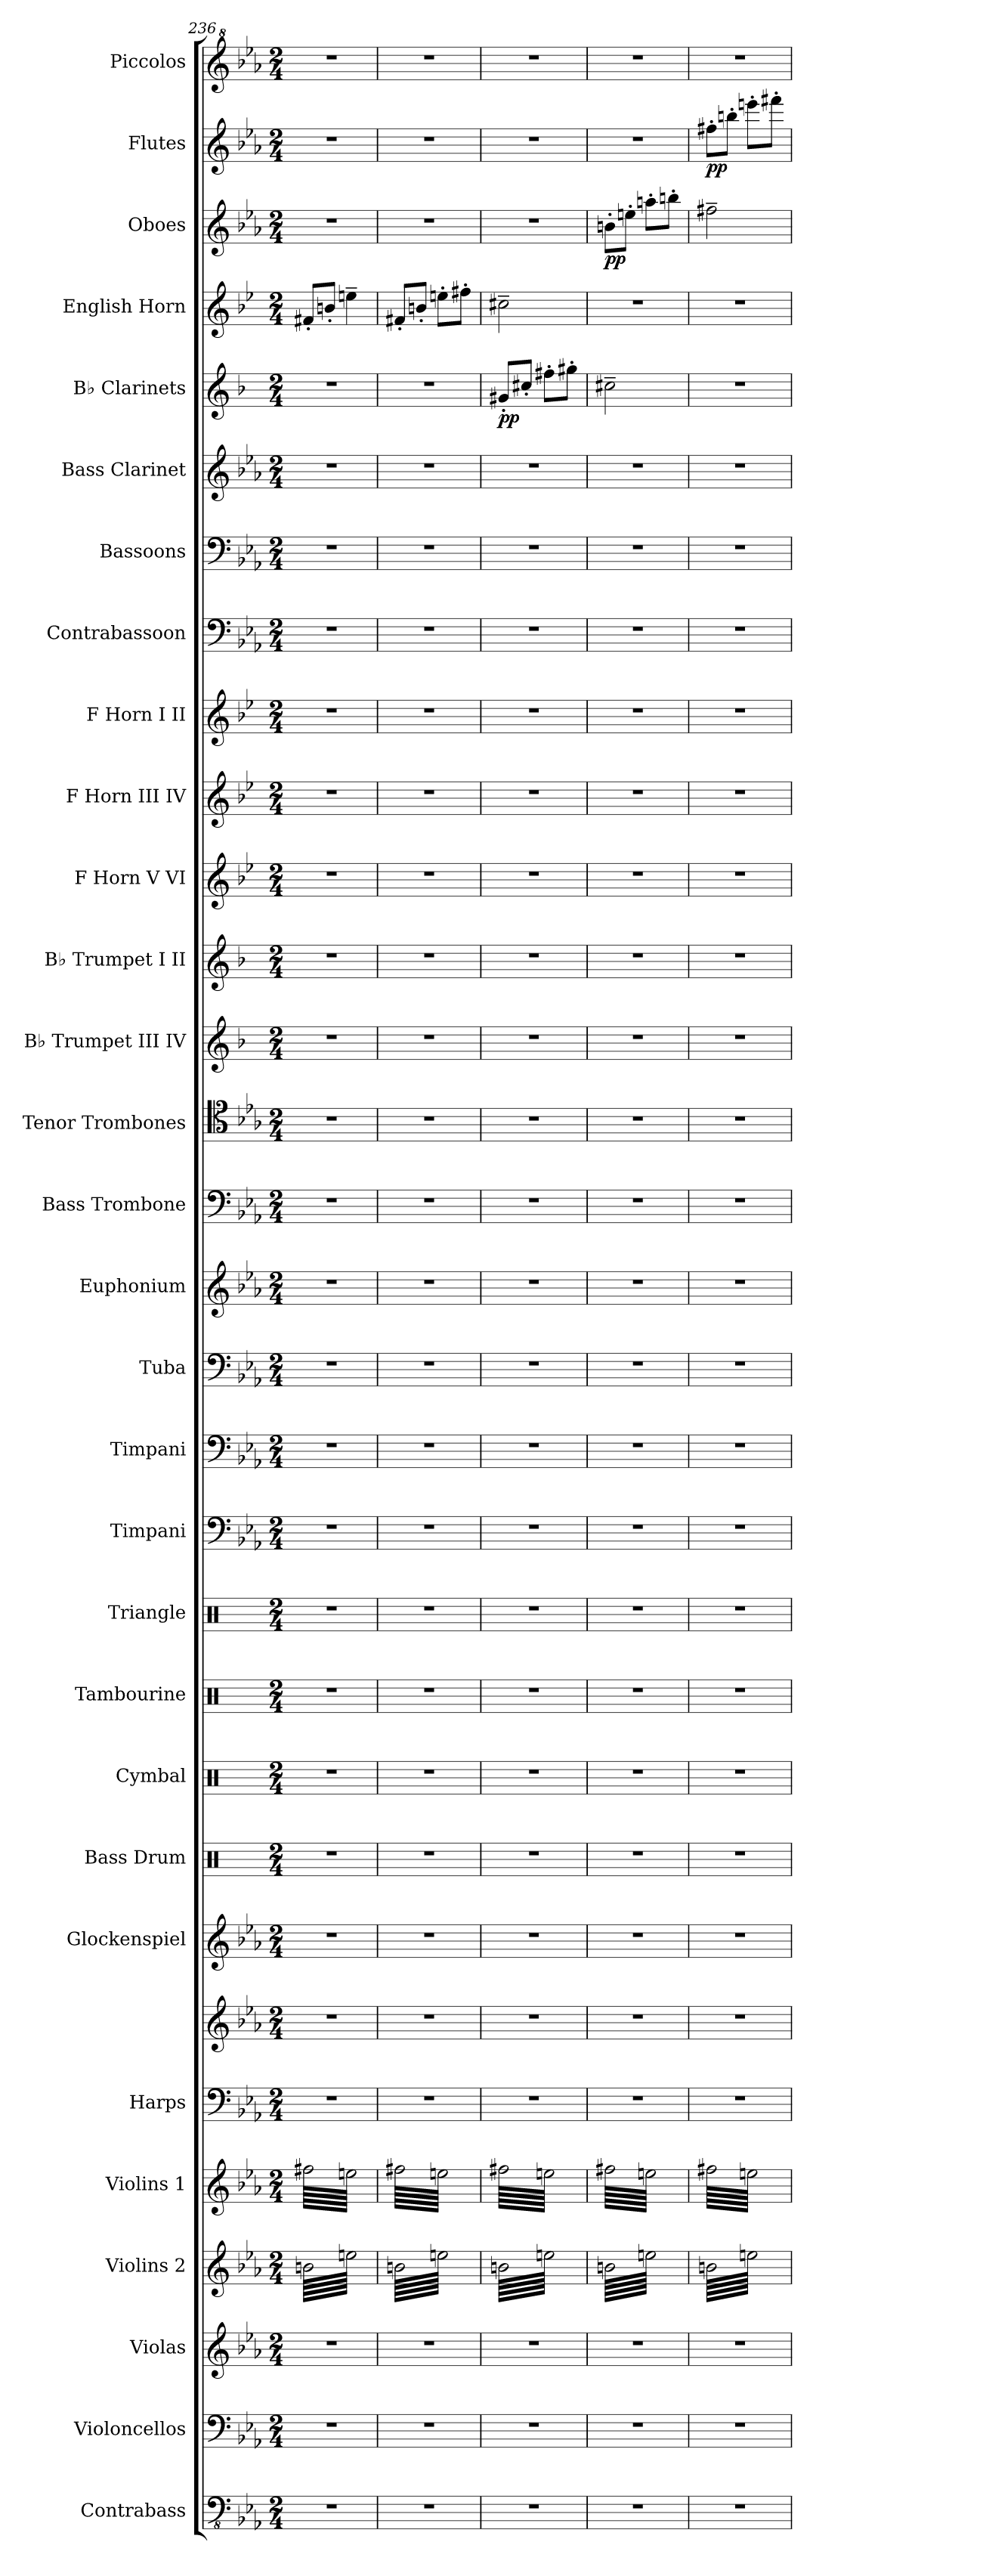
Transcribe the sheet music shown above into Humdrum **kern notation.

**kern	**kern	**kern	**kern	**kern	**kern	**kern	**kern	**kern	**kern	**kern	**kern	**kern	**kern	**kern	**kern	**kern	**kern	**kern	**kern	**kern	**kern	**kern	**kern	**kern	**kern	**kern	**dynam	**kern	**kern	**dynam	**kern	**dynam	**kern
*part30	*part29	*part28	*part27	*part26	*part25	*part25	*part24	*part23	*part22	*part21	*part20	*part19	*part18	*part17	*part16	*part15	*part14	*part13	*part12	*part11	*part10	*part9	*part8	*part7	*part6	*part5	*part5	*part4	*part3	*part3	*part2	*part2	*part1
*staff31	*staff30	*staff29	*staff28	*staff27	*staff26	*staff25	*staff24	*staff23	*staff22	*staff21	*staff20	*staff19	*staff18	*staff17	*staff16	*staff15	*staff14	*staff13	*staff12	*staff11	*staff10	*staff9	*staff8	*staff7	*staff6	*staff5	*staff5	*staff4	*staff3	*staff3	*staff2	*staff2	*staff1
*I"Contrabass	*I"Violoncellos	*I"Violas	*I"Violins 2	*I"Violins 1	*I"Harps	*	*I"Glockenspiel	*I"Bass Drum	*I"Cymbal	*I"Tambourine	*I"Triangle	*I"Timpani	*I"Timpani	*I"Tuba	*I"Euphonium	*I"Bass Trombone	*I"Tenor Trombones	*I"B♭ Trumpet III IV	*I"B♭ Trumpet I II	*I"F Horn V VI	*I"F Horn III IV	*I"F Horn I II	*I"Contrabassoon	*I"Bassoons	*I"Bass Clarinet	*I"B♭ Clarinets	*	*I"English Horn	*I"Oboes	*	*I"Flutes	*	*I"Piccolos
*I'Cb.	*I'Vc.	*I'Vla.	*I'Vln. 2	*I'Vln. 1	*I'Hrp.	*	*I'Glk.	*I'B. Dr.	*I'Cym.	*I'Tamb.	*I'Trgl.	*I'Timp.	*I'Timp.	*I'Tba.	*I'Euph.	*I'Tbn.	*I'Tbn.	*I'B♭ Tpt.	*I'B♭ Tpt.	*I'F Hn.	*I'F Hn.	*I'F Hn.	*I'Cbsn.	*I'Bsn.	*I'B. Cl.	*I'B♭ Cl.	*	*I'E. Hn.	*I'Ob.	*	*I'Fl.	*	*I'Picc.
*clefFv4	*clefF4	*clefG2	*clefG2	*clefG2	*clefF4	*clefG2	*clefG2	*clefX	*clefX	*clefX	*clefX	*clefF4	*clefF4	*clefF4	*clefG2	*clefF4	*clefC4	*clefG2	*clefG2	*clefG2	*clefG2	*clefG2	*clefF4	*clefF4	*clefG2	*clefG2	*	*clefG2	*clefG2	*	*clefG2	*	*clefG^2
*	*	*	*	*	*	*	*ITrd-14c-24	*	*	*	*	*	*	*	*ITrd8c14	*	*	*ITrd1c2	*ITrd1c2	*ITrd4c7	*ITrd4c7	*ITrd4c7	*ITrd7c12	*	*ITrd8c14	*ITrd1c2	*	*ITrd4c7	*	*	*	*	*
*k[b-e-a-]	*k[b-e-a-]	*k[b-e-a-]	*k[b-e-a-]	*k[b-e-a-]	*k[b-e-a-]	*k[b-e-a-]	*k[b-e-a-]	*k[]	*k[]	*k[]	*k[]	*k[b-e-a-]	*k[b-e-a-]	*k[b-e-a-]	*k[b-e-a-]	*k[b-e-a-]	*k[b-e-a-]	*k[b-e-a-]	*k[b-e-a-]	*k[b-e-a-]	*k[b-e-a-]	*k[b-e-a-]	*k[b-e-a-]	*k[b-e-a-]	*k[b-e-a-]	*k[b-e-a-]	*	*k[b-e-a-]	*k[b-e-a-]	*	*k[b-e-a-]	*	*k[b-e-a-]
*M2/4	*M2/4	*M2/4	*M2/4	*M2/4	*M2/4	*M2/4	*M2/4	*M2/4	*M2/4	*M2/4	*M2/4	*M2/4	*M2/4	*M2/4	*M2/4	*M2/4	*M2/4	*M2/4	*M2/4	*M2/4	*M2/4	*M2/4	*M2/4	*M2/4	*M2/4	*M2/4	*	*M2/4	*M2/4	*	*M2/4	*	*M2/4
=236	=236	=236	=236	=236	=236	=236	=236	=236	=236	=236	=236	=236	=236	=236	=236	=236	=236	=236	=236	=236	=236	=236	=236	=236	=236	=236	=236	=236	=236	=236	=236	=236	=236
*	*	*	*tremolo	*	*	*	*	*	*	*	*	*	*	*	*	*	*	*	*	*	*	*	*	*	*	*	*	*	*	*	*	*	*
*	*	*	*	*tremolo	*	*	*	*	*	*	*	*	*	*	*	*	*	*	*	*	*	*	*	*	*	*	*	*	*	*	*	*	*
2r	2r	2r	64bn\LLLL	64ff#X\LLLL	2r	2r	2r	2r	2r	2r	2r	2r	2r	2r	2r	2r	2r	2r	2r	2r	2r	2r	2r	2r	2r	2r	.	8Bn'/L	2r	.	2r	.	2r
.	.	.	64een\	64een\	.	.	.	.	.	.	.	.	.	.	.	.	.	.	.	.	.	.	.	.	.	.	.	.	.	.	.	.	.
.	.	.	64bn\	64ff#X\	.	.	.	.	.	.	.	.	.	.	.	.	.	.	.	.	.	.	.	.	.	.	.	.	.	.	.	.	.
.	.	.	64een\	64een\	.	.	.	.	.	.	.	.	.	.	.	.	.	.	.	.	.	.	.	.	.	.	.	.	.	.	.	.	.
.	.	.	64bn\	64ff#X\	.	.	.	.	.	.	.	.	.	.	.	.	.	.	.	.	.	.	.	.	.	.	.	.	.	.	.	.	.
.	.	.	64een\	64een\	.	.	.	.	.	.	.	.	.	.	.	.	.	.	.	.	.	.	.	.	.	.	.	.	.	.	.	.	.
.	.	.	64bn\	64ff#X\	.	.	.	.	.	.	.	.	.	.	.	.	.	.	.	.	.	.	.	.	.	.	.	.	.	.	.	.	.
.	.	.	64een\	64een\	.	.	.	.	.	.	.	.	.	.	.	.	.	.	.	.	.	.	.	.	.	.	.	.	.	.	.	.	.
.	.	.	64bn\	64ff#X\	.	.	.	.	.	.	.	.	.	.	.	.	.	.	.	.	.	.	.	.	.	.	.	8en'/J	.	.	.	.	.
.	.	.	64een\	64een\	.	.	.	.	.	.	.	.	.	.	.	.	.	.	.	.	.	.	.	.	.	.	.	.	.	.	.	.	.
.	.	.	64bn\	64ff#X\	.	.	.	.	.	.	.	.	.	.	.	.	.	.	.	.	.	.	.	.	.	.	.	.	.	.	.	.	.
.	.	.	64een\	64een\	.	.	.	.	.	.	.	.	.	.	.	.	.	.	.	.	.	.	.	.	.	.	.	.	.	.	.	.	.
.	.	.	64bn\	64ff#X\	.	.	.	.	.	.	.	.	.	.	.	.	.	.	.	.	.	.	.	.	.	.	.	.	.	.	.	.	.
.	.	.	64een\	64een\	.	.	.	.	.	.	.	.	.	.	.	.	.	.	.	.	.	.	.	.	.	.	.	.	.	.	.	.	.
.	.	.	64bn\	64ff#X\	.	.	.	.	.	.	.	.	.	.	.	.	.	.	.	.	.	.	.	.	.	.	.	.	.	.	.	.	.
.	.	.	64een\	64een\	.	.	.	.	.	.	.	.	.	.	.	.	.	.	.	.	.	.	.	.	.	.	.	.	.	.	.	.	.
.	.	.	64bn\	64ff#X\	.	.	.	.	.	.	.	.	.	.	.	.	.	.	.	.	.	.	.	.	.	.	.	4an~\	.	.	.	.	.
.	.	.	64een\	64een\	.	.	.	.	.	.	.	.	.	.	.	.	.	.	.	.	.	.	.	.	.	.	.	.	.	.	.	.	.
.	.	.	64bn\	64ff#X\	.	.	.	.	.	.	.	.	.	.	.	.	.	.	.	.	.	.	.	.	.	.	.	.	.	.	.	.	.
.	.	.	64een\	64een\	.	.	.	.	.	.	.	.	.	.	.	.	.	.	.	.	.	.	.	.	.	.	.	.	.	.	.	.	.
.	.	.	64bn\	64ff#X\	.	.	.	.	.	.	.	.	.	.	.	.	.	.	.	.	.	.	.	.	.	.	.	.	.	.	.	.	.
.	.	.	64een\	64een\	.	.	.	.	.	.	.	.	.	.	.	.	.	.	.	.	.	.	.	.	.	.	.	.	.	.	.	.	.
.	.	.	64bn\	64ff#X\	.	.	.	.	.	.	.	.	.	.	.	.	.	.	.	.	.	.	.	.	.	.	.	.	.	.	.	.	.
.	.	.	64een\	64een\	.	.	.	.	.	.	.	.	.	.	.	.	.	.	.	.	.	.	.	.	.	.	.	.	.	.	.	.	.
.	.	.	64bn\	64ff#X\	.	.	.	.	.	.	.	.	.	.	.	.	.	.	.	.	.	.	.	.	.	.	.	.	.	.	.	.	.
.	.	.	64een\	64een\	.	.	.	.	.	.	.	.	.	.	.	.	.	.	.	.	.	.	.	.	.	.	.	.	.	.	.	.	.
.	.	.	64bn\	64ff#X\	.	.	.	.	.	.	.	.	.	.	.	.	.	.	.	.	.	.	.	.	.	.	.	.	.	.	.	.	.
.	.	.	64een\	64een\	.	.	.	.	.	.	.	.	.	.	.	.	.	.	.	.	.	.	.	.	.	.	.	.	.	.	.	.	.
.	.	.	64bn\	64ff#X\	.	.	.	.	.	.	.	.	.	.	.	.	.	.	.	.	.	.	.	.	.	.	.	.	.	.	.	.	.
.	.	.	64een\	64een\	.	.	.	.	.	.	.	.	.	.	.	.	.	.	.	.	.	.	.	.	.	.	.	.	.	.	.	.	.
.	.	.	64bn\	64ff#X\	.	.	.	.	.	.	.	.	.	.	.	.	.	.	.	.	.	.	.	.	.	.	.	.	.	.	.	.	.
.	.	.	64een\JJJJ	64een\JJJJ	.	.	.	.	.	.	.	.	.	.	.	.	.	.	.	.	.	.	.	.	.	.	.	.	.	.	.	.	.
=237	=237	=237	=237	=237	=237	=237	=237	=237	=237	=237	=237	=237	=237	=237	=237	=237	=237	=237	=237	=237	=237	=237	=237	=237	=237	=237	=237	=237	=237	=237	=237	=237	=237
2r	2r	2r	64bn\LLLL	64ff#X\LLLL	2r	2r	2r	2r	2r	2r	2r	2r	2r	2r	2r	2r	2r	2r	2r	2r	2r	2r	2r	2r	2r	2r	.	8Bn'/L	2r	.	2r	.	2r
.	.	.	64een\	64een\	.	.	.	.	.	.	.	.	.	.	.	.	.	.	.	.	.	.	.	.	.	.	.	.	.	.	.	.	.
.	.	.	64bn\	64ff#X\	.	.	.	.	.	.	.	.	.	.	.	.	.	.	.	.	.	.	.	.	.	.	.	.	.	.	.	.	.
.	.	.	64een\	64een\	.	.	.	.	.	.	.	.	.	.	.	.	.	.	.	.	.	.	.	.	.	.	.	.	.	.	.	.	.
.	.	.	64bn\	64ff#X\	.	.	.	.	.	.	.	.	.	.	.	.	.	.	.	.	.	.	.	.	.	.	.	.	.	.	.	.	.
.	.	.	64een\	64een\	.	.	.	.	.	.	.	.	.	.	.	.	.	.	.	.	.	.	.	.	.	.	.	.	.	.	.	.	.
.	.	.	64bn\	64ff#X\	.	.	.	.	.	.	.	.	.	.	.	.	.	.	.	.	.	.	.	.	.	.	.	.	.	.	.	.	.
.	.	.	64een\	64een\	.	.	.	.	.	.	.	.	.	.	.	.	.	.	.	.	.	.	.	.	.	.	.	.	.	.	.	.	.
.	.	.	64bn\	64ff#X\	.	.	.	.	.	.	.	.	.	.	.	.	.	.	.	.	.	.	.	.	.	.	.	8en'/J	.	.	.	.	.
.	.	.	64een\	64een\	.	.	.	.	.	.	.	.	.	.	.	.	.	.	.	.	.	.	.	.	.	.	.	.	.	.	.	.	.
.	.	.	64bn\	64ff#X\	.	.	.	.	.	.	.	.	.	.	.	.	.	.	.	.	.	.	.	.	.	.	.	.	.	.	.	.	.
.	.	.	64een\	64een\	.	.	.	.	.	.	.	.	.	.	.	.	.	.	.	.	.	.	.	.	.	.	.	.	.	.	.	.	.
.	.	.	64bn\	64ff#X\	.	.	.	.	.	.	.	.	.	.	.	.	.	.	.	.	.	.	.	.	.	.	.	.	.	.	.	.	.
.	.	.	64een\	64een\	.	.	.	.	.	.	.	.	.	.	.	.	.	.	.	.	.	.	.	.	.	.	.	.	.	.	.	.	.
.	.	.	64bn\	64ff#X\	.	.	.	.	.	.	.	.	.	.	.	.	.	.	.	.	.	.	.	.	.	.	.	.	.	.	.	.	.
.	.	.	64een\	64een\	.	.	.	.	.	.	.	.	.	.	.	.	.	.	.	.	.	.	.	.	.	.	.	.	.	.	.	.	.
.	.	.	64bn\	64ff#X\	.	.	.	.	.	.	.	.	.	.	.	.	.	.	.	.	.	.	.	.	.	.	.	8an'\L	.	.	.	.	.
.	.	.	64een\	64een\	.	.	.	.	.	.	.	.	.	.	.	.	.	.	.	.	.	.	.	.	.	.	.	.	.	.	.	.	.
.	.	.	64bn\	64ff#X\	.	.	.	.	.	.	.	.	.	.	.	.	.	.	.	.	.	.	.	.	.	.	.	.	.	.	.	.	.
.	.	.	64een\	64een\	.	.	.	.	.	.	.	.	.	.	.	.	.	.	.	.	.	.	.	.	.	.	.	.	.	.	.	.	.
.	.	.	64bn\	64ff#X\	.	.	.	.	.	.	.	.	.	.	.	.	.	.	.	.	.	.	.	.	.	.	.	.	.	.	.	.	.
.	.	.	64een\	64een\	.	.	.	.	.	.	.	.	.	.	.	.	.	.	.	.	.	.	.	.	.	.	.	.	.	.	.	.	.
.	.	.	64bn\	64ff#X\	.	.	.	.	.	.	.	.	.	.	.	.	.	.	.	.	.	.	.	.	.	.	.	.	.	.	.	.	.
.	.	.	64een\	64een\	.	.	.	.	.	.	.	.	.	.	.	.	.	.	.	.	.	.	.	.	.	.	.	.	.	.	.	.	.
.	.	.	64bn\	64ff#X\	.	.	.	.	.	.	.	.	.	.	.	.	.	.	.	.	.	.	.	.	.	.	.	8bn'\J	.	.	.	.	.
.	.	.	64een\	64een\	.	.	.	.	.	.	.	.	.	.	.	.	.	.	.	.	.	.	.	.	.	.	.	.	.	.	.	.	.
.	.	.	64bn\	64ff#X\	.	.	.	.	.	.	.	.	.	.	.	.	.	.	.	.	.	.	.	.	.	.	.	.	.	.	.	.	.
.	.	.	64een\	64een\	.	.	.	.	.	.	.	.	.	.	.	.	.	.	.	.	.	.	.	.	.	.	.	.	.	.	.	.	.
.	.	.	64bn\	64ff#X\	.	.	.	.	.	.	.	.	.	.	.	.	.	.	.	.	.	.	.	.	.	.	.	.	.	.	.	.	.
.	.	.	64een\	64een\	.	.	.	.	.	.	.	.	.	.	.	.	.	.	.	.	.	.	.	.	.	.	.	.	.	.	.	.	.
.	.	.	64bn\	64ff#X\	.	.	.	.	.	.	.	.	.	.	.	.	.	.	.	.	.	.	.	.	.	.	.	.	.	.	.	.	.
.	.	.	64een\JJJJ	64een\JJJJ	.	.	.	.	.	.	.	.	.	.	.	.	.	.	.	.	.	.	.	.	.	.	.	.	.	.	.	.	.
=238	=238	=238	=238	=238	=238	=238	=238	=238	=238	=238	=238	=238	=238	=238	=238	=238	=238	=238	=238	=238	=238	=238	=238	=238	=238	=238	=238	=238	=238	=238	=238	=238	=238
!	!	!	!	!	!	!	!	!	!	!	!	!	!	!	!	!	!	!	!	!	!	!	!	!	!	!	!LO:DY:b	!	!	!	!	!	!
2r	2r	2r	64bn\LLLL	64ff#X\LLLL	2r	2r	2r	2r	2r	2r	2r	2r	2r	2r	2r	2r	2r	2r	2r	2r	2r	2r	2r	2r	2r	8f#X'/L	pp	2f#X~\	2r	.	2r	.	2r
.	.	.	64een\	64een\	.	.	.	.	.	.	.	.	.	.	.	.	.	.	.	.	.	.	.	.	.	.	.	.	.	.	.	.	.
.	.	.	64bn\	64ff#X\	.	.	.	.	.	.	.	.	.	.	.	.	.	.	.	.	.	.	.	.	.	.	.	.	.	.	.	.	.
.	.	.	64een\	64een\	.	.	.	.	.	.	.	.	.	.	.	.	.	.	.	.	.	.	.	.	.	.	.	.	.	.	.	.	.
.	.	.	64bn\	64ff#X\	.	.	.	.	.	.	.	.	.	.	.	.	.	.	.	.	.	.	.	.	.	.	.	.	.	.	.	.	.
.	.	.	64een\	64een\	.	.	.	.	.	.	.	.	.	.	.	.	.	.	.	.	.	.	.	.	.	.	.	.	.	.	.	.	.
.	.	.	64bn\	64ff#X\	.	.	.	.	.	.	.	.	.	.	.	.	.	.	.	.	.	.	.	.	.	.	.	.	.	.	.	.	.
.	.	.	64een\	64een\	.	.	.	.	.	.	.	.	.	.	.	.	.	.	.	.	.	.	.	.	.	.	.	.	.	.	.	.	.
.	.	.	64bn\	64ff#X\	.	.	.	.	.	.	.	.	.	.	.	.	.	.	.	.	.	.	.	.	.	8bn'/J	.	.	.	.	.	.	.
.	.	.	64een\	64een\	.	.	.	.	.	.	.	.	.	.	.	.	.	.	.	.	.	.	.	.	.	.	.	.	.	.	.	.	.
.	.	.	64bn\	64ff#X\	.	.	.	.	.	.	.	.	.	.	.	.	.	.	.	.	.	.	.	.	.	.	.	.	.	.	.	.	.
.	.	.	64een\	64een\	.	.	.	.	.	.	.	.	.	.	.	.	.	.	.	.	.	.	.	.	.	.	.	.	.	.	.	.	.
.	.	.	64bn\	64ff#X\	.	.	.	.	.	.	.	.	.	.	.	.	.	.	.	.	.	.	.	.	.	.	.	.	.	.	.	.	.
.	.	.	64een\	64een\	.	.	.	.	.	.	.	.	.	.	.	.	.	.	.	.	.	.	.	.	.	.	.	.	.	.	.	.	.
.	.	.	64bn\	64ff#X\	.	.	.	.	.	.	.	.	.	.	.	.	.	.	.	.	.	.	.	.	.	.	.	.	.	.	.	.	.
.	.	.	64een\	64een\	.	.	.	.	.	.	.	.	.	.	.	.	.	.	.	.	.	.	.	.	.	.	.	.	.	.	.	.	.
.	.	.	64bn\	64ff#X\	.	.	.	.	.	.	.	.	.	.	.	.	.	.	.	.	.	.	.	.	.	8een'\L	.	.	.	.	.	.	.
.	.	.	64een\	64een\	.	.	.	.	.	.	.	.	.	.	.	.	.	.	.	.	.	.	.	.	.	.	.	.	.	.	.	.	.
.	.	.	64bn\	64ff#X\	.	.	.	.	.	.	.	.	.	.	.	.	.	.	.	.	.	.	.	.	.	.	.	.	.	.	.	.	.
.	.	.	64een\	64een\	.	.	.	.	.	.	.	.	.	.	.	.	.	.	.	.	.	.	.	.	.	.	.	.	.	.	.	.	.
.	.	.	64bn\	64ff#X\	.	.	.	.	.	.	.	.	.	.	.	.	.	.	.	.	.	.	.	.	.	.	.	.	.	.	.	.	.
.	.	.	64een\	64een\	.	.	.	.	.	.	.	.	.	.	.	.	.	.	.	.	.	.	.	.	.	.	.	.	.	.	.	.	.
.	.	.	64bn\	64ff#X\	.	.	.	.	.	.	.	.	.	.	.	.	.	.	.	.	.	.	.	.	.	.	.	.	.	.	.	.	.
.	.	.	64een\	64een\	.	.	.	.	.	.	.	.	.	.	.	.	.	.	.	.	.	.	.	.	.	.	.	.	.	.	.	.	.
.	.	.	64bn\	64ff#X\	.	.	.	.	.	.	.	.	.	.	.	.	.	.	.	.	.	.	.	.	.	8ff#X'\J	.	.	.	.	.	.	.
.	.	.	64een\	64een\	.	.	.	.	.	.	.	.	.	.	.	.	.	.	.	.	.	.	.	.	.	.	.	.	.	.	.	.	.
.	.	.	64bn\	64ff#X\	.	.	.	.	.	.	.	.	.	.	.	.	.	.	.	.	.	.	.	.	.	.	.	.	.	.	.	.	.
.	.	.	64een\	64een\	.	.	.	.	.	.	.	.	.	.	.	.	.	.	.	.	.	.	.	.	.	.	.	.	.	.	.	.	.
.	.	.	64bn\	64ff#X\	.	.	.	.	.	.	.	.	.	.	.	.	.	.	.	.	.	.	.	.	.	.	.	.	.	.	.	.	.
.	.	.	64een\	64een\	.	.	.	.	.	.	.	.	.	.	.	.	.	.	.	.	.	.	.	.	.	.	.	.	.	.	.	.	.
.	.	.	64bn\	64ff#X\	.	.	.	.	.	.	.	.	.	.	.	.	.	.	.	.	.	.	.	.	.	.	.	.	.	.	.	.	.
.	.	.	64een\JJJJ	64een\JJJJ	.	.	.	.	.	.	.	.	.	.	.	.	.	.	.	.	.	.	.	.	.	.	.	.	.	.	.	.	.
=239	=239	=239	=239	=239	=239	=239	=239	=239	=239	=239	=239	=239	=239	=239	=239	=239	=239	=239	=239	=239	=239	=239	=239	=239	=239	=239	=239	=239	=239	=239	=239	=239	=239
!	!	!	!	!	!	!	!	!	!	!	!	!	!	!	!	!	!	!	!	!	!	!	!	!	!	!	!	!	!	!LO:DY:b	!	!	!
2r	2r	2r	64bn\LLLL	64ff#X\LLLL	2r	2r	2r	2r	2r	2r	2r	2r	2r	2r	2r	2r	2r	2r	2r	2r	2r	2r	2r	2r	2r	2bn~\	.	2r	8bn'\L	pp	2r	.	2r
.	.	.	64een\	64een\	.	.	.	.	.	.	.	.	.	.	.	.	.	.	.	.	.	.	.	.	.	.	.	.	.	.	.	.	.
.	.	.	64bn\	64ff#X\	.	.	.	.	.	.	.	.	.	.	.	.	.	.	.	.	.	.	.	.	.	.	.	.	.	.	.	.	.
.	.	.	64een\	64een\	.	.	.	.	.	.	.	.	.	.	.	.	.	.	.	.	.	.	.	.	.	.	.	.	.	.	.	.	.
.	.	.	64bn\	64ff#X\	.	.	.	.	.	.	.	.	.	.	.	.	.	.	.	.	.	.	.	.	.	.	.	.	.	.	.	.	.
.	.	.	64een\	64een\	.	.	.	.	.	.	.	.	.	.	.	.	.	.	.	.	.	.	.	.	.	.	.	.	.	.	.	.	.
.	.	.	64bn\	64ff#X\	.	.	.	.	.	.	.	.	.	.	.	.	.	.	.	.	.	.	.	.	.	.	.	.	.	.	.	.	.
.	.	.	64een\	64een\	.	.	.	.	.	.	.	.	.	.	.	.	.	.	.	.	.	.	.	.	.	.	.	.	.	.	.	.	.
.	.	.	64bn\	64ff#X\	.	.	.	.	.	.	.	.	.	.	.	.	.	.	.	.	.	.	.	.	.	.	.	.	8een'\J	.	.	.	.
.	.	.	64een\	64een\	.	.	.	.	.	.	.	.	.	.	.	.	.	.	.	.	.	.	.	.	.	.	.	.	.	.	.	.	.
.	.	.	64bn\	64ff#X\	.	.	.	.	.	.	.	.	.	.	.	.	.	.	.	.	.	.	.	.	.	.	.	.	.	.	.	.	.
.	.	.	64een\	64een\	.	.	.	.	.	.	.	.	.	.	.	.	.	.	.	.	.	.	.	.	.	.	.	.	.	.	.	.	.
.	.	.	64bn\	64ff#X\	.	.	.	.	.	.	.	.	.	.	.	.	.	.	.	.	.	.	.	.	.	.	.	.	.	.	.	.	.
.	.	.	64een\	64een\	.	.	.	.	.	.	.	.	.	.	.	.	.	.	.	.	.	.	.	.	.	.	.	.	.	.	.	.	.
.	.	.	64bn\	64ff#X\	.	.	.	.	.	.	.	.	.	.	.	.	.	.	.	.	.	.	.	.	.	.	.	.	.	.	.	.	.
.	.	.	64een\	64een\	.	.	.	.	.	.	.	.	.	.	.	.	.	.	.	.	.	.	.	.	.	.	.	.	.	.	.	.	.
.	.	.	64bn\	64ff#X\	.	.	.	.	.	.	.	.	.	.	.	.	.	.	.	.	.	.	.	.	.	.	.	.	8aan'\L	.	.	.	.
.	.	.	64een\	64een\	.	.	.	.	.	.	.	.	.	.	.	.	.	.	.	.	.	.	.	.	.	.	.	.	.	.	.	.	.
.	.	.	64bn\	64ff#X\	.	.	.	.	.	.	.	.	.	.	.	.	.	.	.	.	.	.	.	.	.	.	.	.	.	.	.	.	.
.	.	.	64een\	64een\	.	.	.	.	.	.	.	.	.	.	.	.	.	.	.	.	.	.	.	.	.	.	.	.	.	.	.	.	.
.	.	.	64bn\	64ff#X\	.	.	.	.	.	.	.	.	.	.	.	.	.	.	.	.	.	.	.	.	.	.	.	.	.	.	.	.	.
.	.	.	64een\	64een\	.	.	.	.	.	.	.	.	.	.	.	.	.	.	.	.	.	.	.	.	.	.	.	.	.	.	.	.	.
.	.	.	64bn\	64ff#X\	.	.	.	.	.	.	.	.	.	.	.	.	.	.	.	.	.	.	.	.	.	.	.	.	.	.	.	.	.
.	.	.	64een\	64een\	.	.	.	.	.	.	.	.	.	.	.	.	.	.	.	.	.	.	.	.	.	.	.	.	.	.	.	.	.
.	.	.	64bn\	64ff#X\	.	.	.	.	.	.	.	.	.	.	.	.	.	.	.	.	.	.	.	.	.	.	.	.	8bbn'\J	.	.	.	.
.	.	.	64een\	64een\	.	.	.	.	.	.	.	.	.	.	.	.	.	.	.	.	.	.	.	.	.	.	.	.	.	.	.	.	.
.	.	.	64bn\	64ff#X\	.	.	.	.	.	.	.	.	.	.	.	.	.	.	.	.	.	.	.	.	.	.	.	.	.	.	.	.	.
.	.	.	64een\	64een\	.	.	.	.	.	.	.	.	.	.	.	.	.	.	.	.	.	.	.	.	.	.	.	.	.	.	.	.	.
.	.	.	64bn\	64ff#X\	.	.	.	.	.	.	.	.	.	.	.	.	.	.	.	.	.	.	.	.	.	.	.	.	.	.	.	.	.
.	.	.	64een\	64een\	.	.	.	.	.	.	.	.	.	.	.	.	.	.	.	.	.	.	.	.	.	.	.	.	.	.	.	.	.
.	.	.	64bn\	64ff#X\	.	.	.	.	.	.	.	.	.	.	.	.	.	.	.	.	.	.	.	.	.	.	.	.	.	.	.	.	.
.	.	.	64een\JJJJ	64een\JJJJ	.	.	.	.	.	.	.	.	.	.	.	.	.	.	.	.	.	.	.	.	.	.	.	.	.	.	.	.	.
=240	=240	=240	=240	=240	=240	=240	=240	=240	=240	=240	=240	=240	=240	=240	=240	=240	=240	=240	=240	=240	=240	=240	=240	=240	=240	=240	=240	=240	=240	=240	=240	=240	=240
!	!	!	!	!	!	!	!	!	!	!	!	!	!	!	!	!	!	!	!	!	!	!	!	!	!	!	!	!	!	!	!	!LO:DY:b	!
2r	2r	2r	64bn\LLLL	64ff#X\LLLL	2r	2r	2r	2r	2r	2r	2r	2r	2r	2r	2r	2r	2r	2r	2r	2r	2r	2r	2r	2r	2r	2r	.	2r	2ff#X~\	.	8ff#X'\L	pp	2r
.	.	.	64een\	64een\	.	.	.	.	.	.	.	.	.	.	.	.	.	.	.	.	.	.	.	.	.	.	.	.	.	.	.	.	.
.	.	.	64bn\	64ff#X\	.	.	.	.	.	.	.	.	.	.	.	.	.	.	.	.	.	.	.	.	.	.	.	.	.	.	.	.	.
.	.	.	64een\	64een\	.	.	.	.	.	.	.	.	.	.	.	.	.	.	.	.	.	.	.	.	.	.	.	.	.	.	.	.	.
.	.	.	64bn\	64ff#X\	.	.	.	.	.	.	.	.	.	.	.	.	.	.	.	.	.	.	.	.	.	.	.	.	.	.	.	.	.
.	.	.	64een\	64een\	.	.	.	.	.	.	.	.	.	.	.	.	.	.	.	.	.	.	.	.	.	.	.	.	.	.	.	.	.
.	.	.	64bn\	64ff#X\	.	.	.	.	.	.	.	.	.	.	.	.	.	.	.	.	.	.	.	.	.	.	.	.	.	.	.	.	.
.	.	.	64een\	64een\	.	.	.	.	.	.	.	.	.	.	.	.	.	.	.	.	.	.	.	.	.	.	.	.	.	.	.	.	.
.	.	.	64bn\	64ff#X\	.	.	.	.	.	.	.	.	.	.	.	.	.	.	.	.	.	.	.	.	.	.	.	.	.	.	8bbn'\J	.	.
.	.	.	64een\	64een\	.	.	.	.	.	.	.	.	.	.	.	.	.	.	.	.	.	.	.	.	.	.	.	.	.	.	.	.	.
.	.	.	64bn\	64ff#X\	.	.	.	.	.	.	.	.	.	.	.	.	.	.	.	.	.	.	.	.	.	.	.	.	.	.	.	.	.
.	.	.	64een\	64een\	.	.	.	.	.	.	.	.	.	.	.	.	.	.	.	.	.	.	.	.	.	.	.	.	.	.	.	.	.
.	.	.	64bn\	64ff#X\	.	.	.	.	.	.	.	.	.	.	.	.	.	.	.	.	.	.	.	.	.	.	.	.	.	.	.	.	.
.	.	.	64een\	64een\	.	.	.	.	.	.	.	.	.	.	.	.	.	.	.	.	.	.	.	.	.	.	.	.	.	.	.	.	.
.	.	.	64bn\	64ff#X\	.	.	.	.	.	.	.	.	.	.	.	.	.	.	.	.	.	.	.	.	.	.	.	.	.	.	.	.	.
.	.	.	64een\	64een\	.	.	.	.	.	.	.	.	.	.	.	.	.	.	.	.	.	.	.	.	.	.	.	.	.	.	.	.	.
.	.	.	64bn\	64ff#X\	.	.	.	.	.	.	.	.	.	.	.	.	.	.	.	.	.	.	.	.	.	.	.	.	.	.	8eeen'\L	.	.
.	.	.	64een\	64een\	.	.	.	.	.	.	.	.	.	.	.	.	.	.	.	.	.	.	.	.	.	.	.	.	.	.	.	.	.
.	.	.	64bn\	64ff#X\	.	.	.	.	.	.	.	.	.	.	.	.	.	.	.	.	.	.	.	.	.	.	.	.	.	.	.	.	.
.	.	.	64een\	64een\	.	.	.	.	.	.	.	.	.	.	.	.	.	.	.	.	.	.	.	.	.	.	.	.	.	.	.	.	.
.	.	.	64bn\	64ff#X\	.	.	.	.	.	.	.	.	.	.	.	.	.	.	.	.	.	.	.	.	.	.	.	.	.	.	.	.	.
.	.	.	64een\	64een\	.	.	.	.	.	.	.	.	.	.	.	.	.	.	.	.	.	.	.	.	.	.	.	.	.	.	.	.	.
.	.	.	64bn\	64ff#X\	.	.	.	.	.	.	.	.	.	.	.	.	.	.	.	.	.	.	.	.	.	.	.	.	.	.	.	.	.
.	.	.	64een\	64een\	.	.	.	.	.	.	.	.	.	.	.	.	.	.	.	.	.	.	.	.	.	.	.	.	.	.	.	.	.
.	.	.	64bn\	64ff#X\	.	.	.	.	.	.	.	.	.	.	.	.	.	.	.	.	.	.	.	.	.	.	.	.	.	.	8fff#X'\J	.	.
.	.	.	64een\	64een\	.	.	.	.	.	.	.	.	.	.	.	.	.	.	.	.	.	.	.	.	.	.	.	.	.	.	.	.	.
.	.	.	64bn\	64ff#X\	.	.	.	.	.	.	.	.	.	.	.	.	.	.	.	.	.	.	.	.	.	.	.	.	.	.	.	.	.
.	.	.	64een\	64een\	.	.	.	.	.	.	.	.	.	.	.	.	.	.	.	.	.	.	.	.	.	.	.	.	.	.	.	.	.
.	.	.	64bn\	64ff#X\	.	.	.	.	.	.	.	.	.	.	.	.	.	.	.	.	.	.	.	.	.	.	.	.	.	.	.	.	.
.	.	.	64een\	64een\	.	.	.	.	.	.	.	.	.	.	.	.	.	.	.	.	.	.	.	.	.	.	.	.	.	.	.	.	.
.	.	.	64bn\	64ff#X\	.	.	.	.	.	.	.	.	.	.	.	.	.	.	.	.	.	.	.	.	.	.	.	.	.	.	.	.	.
.	.	.	64een\JJJJ	64een\JJJJ	.	.	.	.	.	.	.	.	.	.	.	.	.	.	.	.	.	.	.	.	.	.	.	.	.	.	.	.	.
*	*	*	*	*Xtremolo	*	*	*	*	*	*	*	*	*	*	*	*	*	*	*	*	*	*	*	*	*	*	*	*	*	*	*	*	*
*	*	*	*Xtremolo	*	*	*	*	*	*	*	*	*	*	*	*	*	*	*	*	*	*	*	*	*	*	*	*	*	*	*	*	*	*
.	.	.	.	.	.	.	.	.	.	.	.	.	.	.	.	.	.	.	.	.	.	.	.	.	.	.	.	.	.	.	.	.	.
.	.	.	.	.	.	.	.	.	.	.	.	.	.	.	.	.	.	.	.	.	.	.	.	.	.	.	.	.	.	.	.	.	.
.	.	.	.	.	.	.	.	.	.	.	.	.	.	.	.	.	.	.	.	.	.	.	.	.	.	.	.	.	.	.	.	.	.
.	.	.	.	.	.	.	.	.	.	.	.	.	.	.	.	.	.	.	.	.	.	.	.	.	.	.	.	.	.	.	.	.	.
.	.	.	.	.	.	.	.	.	.	.	.	.	.	.	.	.	.	.	.	.	.	.	.	.	.	.	.	.	.	.	.	.	.
.	.	.	.	.	.	.	.	.	.	.	.	.	.	.	.	.	.	.	.	.	.	.	.	.	.	.	.	.	.	.	.	.	.
.	.	.	.	.	.	.	.	.	.	.	.	.	.	.	.	.	.	.	.	.	.	.	.	.	.	.	.	.	.	.	.	.	.
.	.	.	.	.	.	.	.	.	.	.	.	.	.	.	.	.	.	.	.	.	.	.	.	.	.	.	.	.	.	.	.	.	.
.	.	.	.	.	.	.	.	.	.	.	.	.	.	.	.	.	.	.	.	.	.	.	.	.	.	.	.	.	.	.	.	.	.
.	.	.	.	.	.	.	.	.	.	.	.	.	.	.	.	.	.	.	.	.	.	.	.	.	.	.	.	.	.	.	.	.	.
.	.	.	.	.	.	.	.	.	.	.	.	.	.	.	.	.	.	.	.	.	.	.	.	.	.	.	.	.	.	.	.	.	.
.	.	.	.	.	.	.	.	.	.	.	.	.	.	.	.	.	.	.	.	.	.	.	.	.	.	.	.	.	.	.	.	.	.
.	.	.	.	.	.	.	.	.	.	.	.	.	.	.	.	.	.	.	.	.	.	.	.	.	.	.	.	.	.	.	.	.	.
.	.	.	.	.	.	.	.	.	.	.	.	.	.	.	.	.	.	.	.	.	.	.	.	.	.	.	.	.	.	.	.	.	.
.	.	.	.	.	.	.	.	.	.	.	.	.	.	.	.	.	.	.	.	.	.	.	.	.	.	.	.	.	.	.	.	.	.
.	.	.	.	.	.	.	.	.	.	.	.	.	.	.	.	.	.	.	.	.	.	.	.	.	.	.	.	.	.	.	.	.	.
=	=	=	=	=	=	=	=	=	=	=	=	=	=	=	=	=	=	=	=	=	=	=	=	=	=	=	=	=	=	=	=	=	=
*-	*-	*-	*-	*-	*-	*-	*-	*-	*-	*-	*-	*-	*-	*-	*-	*-	*-	*-	*-	*-	*-	*-	*-	*-	*-	*-	*-	*-	*-	*-	*-	*-	*-
